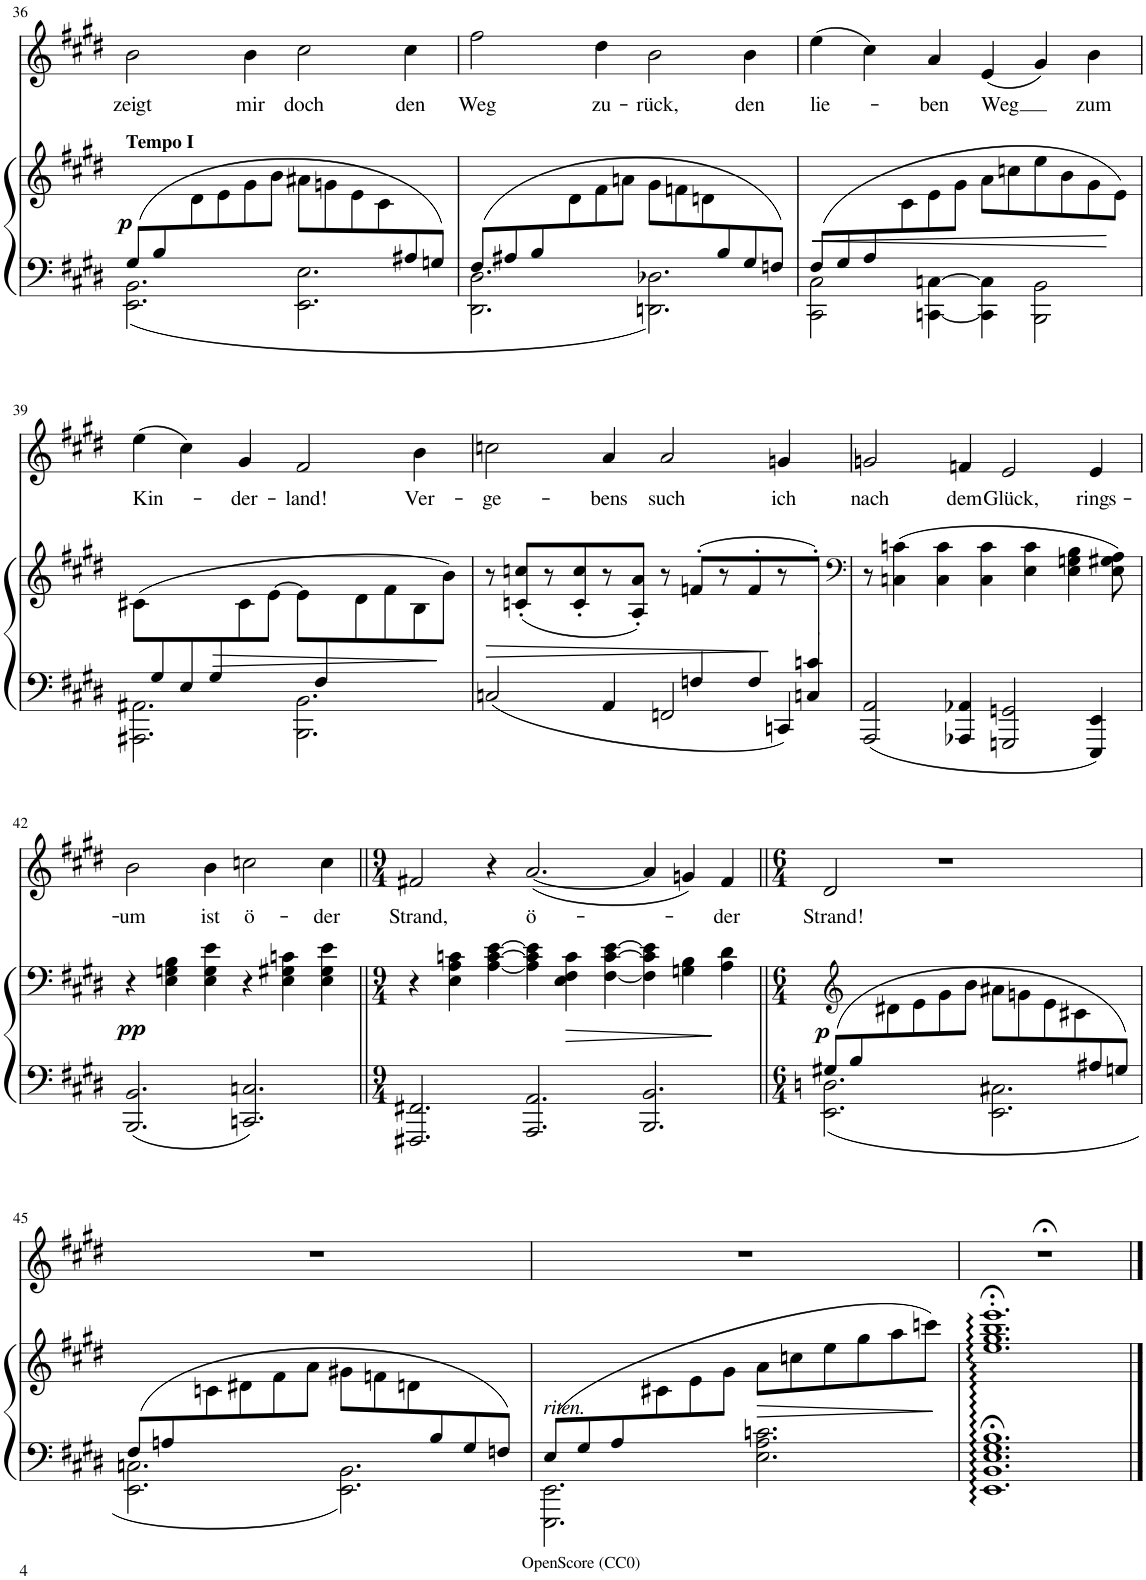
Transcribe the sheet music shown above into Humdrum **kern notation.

**kern	**kern	**dynam	**kern	**text
*part2	*part2	*part2	*part1	*part1
*staff3	*staff2	*staff2/3	*staff1	*staff1
*I"Pianoforte	*	*	*I"Singstimme Voice	*
*I'Pno	*	*	*	*
!!LO:PB:g=z
*clefF4	*clefG2	*	*clefG2	*
*k[f#c#g#d#]	*k[f#c#g#d#]	*	*k[f#c#g#d#]	*
*M6/4	*M6/4	*	*M6/4	*
=36	=36	=36	=36	=36
*^	*	*	*	*
!	!	!	!	!LO:TX:b:B:t=Tempo I	!
!	!	!	!LO:DY:b	!	!LO:LY:b
8G#/L	2.EE\ 2.BB\	4ryy	p	2b\	zeigt
8B/	.	.	.	.	.
1ryy	.	8d#\	.	.	.
.	.	8e\	.	.	.
!	!	!	!	!	!LO:LY:b
.	.	8g#\	.	4b\	mir
.	.	8b\J	.	.	.
!	!	!	!	!	!LO:LY:b
.	2.EE\ 2.E\	8a#X\L	.	2cc#\	doch
.	.	8gn\	.	.	.
.	.	8e\	.	.	.
.	.	8c#\	.	.	.
!	!	!	!	!	!LO:LY:b
8A#X/	.	4ryy	.	4cc#\	den
8Gn/J	.	.	.	.	.
=37	=37	=37	=37	=37	=37
!	!	!	!	!	!LO:LY:b
8F#/L	2.DD#\ 2.D#\	4.ryy	.	2ff#\	Weg
8A#X/	.	.	.	.	.
8B/	.	.	.	.	.
2.ryy	.	8d#\	.	.	.
!	!	!	!	!	!LO:LY:b
.	.	8f#\	.	4dd#\	zu-
.	.	8an\J	.	.	.
!	!	!	!	!	!LO:LY:b
.	2.DDn\ 2.D-X\	8g#\L	.	2b\	-rück,
.	.	8fn\	.	.	.
.	.	8dn\	.	.	.
8B/	.	4.ryy	.	.	.
!	!	!	!	!	!LO:LY:b
8G#/	.	.	.	4b\	den
8Fn/J	.	.	.	.	.
=38	=38	=38	=38	=38	=38
!	!	!	!LO:HP:b=2	!	!LO:LY:b
(8F#/L	2CC#\ 2C#\	4.ryy	<	(>4ee\	lie-
8G#/	.	.	.	.	.
8A/	.	.	.	4cc#\)	.
1ryy	.	8c#\	.	.	.
!	!	!	!	!	!LO:LY:b
.	[4CCn\ [>4Cn\	8e\	.	4a/	-ben
.	.	8g#\J	.	.	.
!	!	!	!	!	!LO:LY:b
.	4CC\] 4C\]	8a\L	.	(<4e/	Weg
.	.	8ccn\	.	.	.
.	2BBB\ 2BB\	8ee\	.	4g#/)	.
.	.	8b\	.	.	.
!	!	!	!	!	!LO:LY:b
.	.	8g#\	.	4b\	zum
8ryy	.	8e\J)	[	.	.
!!LO:LB:g=z
=39	=39	=39	=39	=39	=39
!	!	!	!	!	!LO:LY:b
8ryy	2.AAA#X\ 2.AA#X\	(8c#X\L	.	(>4ee\	Kin-
8G#/	.	4.ryy	.	.	.
8E/	.	.	.	4cc#\)	.
!	!	!	!LO:HP:b=2	!	!
8G#/	.	.	>	.	.
!	!	!	!	!	!LO:LY:b
4.ryy	.	8c#\	.	4g#/	-der-
.	.	[8e\J	.	.	.
!	!	!	!	!	!LO:LY:b
.	2.BBB\ 2.BB\	8e\L]	.	2f#/	-land!
8F#/	.	8ryy	.	.	.
2ryy	.	8d#\	.	.	.
.	.	8f#\	.	.	.
!	!	!	!	!	!LO:LY:b
.	.	8B\	.	4b\	Ver-
.	.	8b\J)	]	.	.
=40	=40	=40	=40	=40	=40
!	!	!	!LO:HP:b	!	!LO:LY:b
2Cn/	2..ryy	8r	>	2ccn\	-ge-
.	.	(<8cn/' 8ccn/'L	.	.	.
.	.	8r	.	.	.
.	.	8c/' 8cc/'	.	.	.
!	!	!	!	!	!LO:LY:b
4AA/	.	8r	.	4a/	-bens
.	.	8A/' 8a/'J)	.	.	.
!	!	!	!	!	!LO:LY:b
2FFn/	.	8r	.	2a/	such
.	8Fn/	(>8fn'>/L	.	.	.
.	8ryy	8r	.	.	.
.	8F/	8f'>/	.	.	.
!	!	!	!	!	!LO:LY:b
4CCn/	8ryy	8r	]	4gn/	ich
.	8Cn/ 8cn/	8Cn'>/J)	.	.	.
*v	*v	*	*	*	*
=41	=41	=41	=41	=41
*	*clefF4	*	*	*
*^	*	*	*	*
!	!	!	!	!	!LO:LY:b
*v	*v	*	*	*	*
2AAA/ 2AA/	8r	.	2gn/	nach
.	(4Cn\ 4cn\	.	.	.
.	4C\ 4c\	.	.	.
!	!	!	!	!LO:LY:b
4AAA-X/ 4AA-X/	.	.	4fn/	dem
.	4C\ 4c\	.	.	.
!	!	!	!	!LO:LY:b
2GGGn/ 2GGn/	.	.	2e/	Glück,
.	4E\ 4c\	.	.	.
.	4E\ 4Gn\ 4B\	.	.	.
!	!	!	!	!LO:LY:b
4EEE/ 4EE/	.	.	4e/	rings-
.	8E\ 8G#X\ 8A\)	.	.	.
!!LO:LB:g=z
=42	=42	=42	=42	=42
!	!	!LO:DY:b	!	!LO:LY:b
2.BBB/ 2.BB/	4r	pp	2b\	-um
.	4E\ 4Gn\ 4B\	.	.	.
!	!	!	!	!LO:LY:b
.	4E\ 4G\ 4e\	.	4b\	ist
!	!	!	!	!LO:LY:b
2.CCn/ 2.Cn/	4r	.	2ccn\	ö-
.	4E\ 4G#X\ 4cn\	.	.	.
!	!	!	!	!LO:LY:b
.	4E\ 4G#\ 4e\	.	4cc\	-der
=43||	=43||	=43||	=43||	=43||
*M9/4	*M9/4	*	*M9/4	*
!	!	!	!	!LO:LY:b
2.FFF#X/ 2.FF#X/	4r	.	2f#X/	Strand,
.	4E\ 4A\ 4cn\	.	.	.
.	[4A\ [4c\ [4e\	.	4r	.
!	!	!	!	!LO:LY:b
2.AAA/ 2.AA/	4A\] 4c\] 4e\]	.	(<[2.a/	ö-
!	!	!LO:HP:b	!	!
.	4E\ 4F#\ 4c\	>	.	.
.	[4F#\ [4c\ [4e\	.	.	.
2.BBB/ 2.BB/	4F#\] 4c\] 4e\]	.	4a/]	.
.	4Gn\ 4B\	.	4gn/)	.
!	!	!	!	!LO:LY:b
.	4A\ 4d#\	]	4f#/	-der
=44||	=44||	=44||	=44||	=44||
*	*clefG2	*	*	*
*M6/4	*M6/4	*	*M6/4	*
*^	*	*	*	*
!	!	!	!LO:DY:b	!	!LO:LY:b
8G#X/L	2.EE\ 2.Dn\	4ryy	p	2d#/	Strand!
8B/	.	.	.	.	.
1ryy	.	8d#X\	.	.	.
.	.	8e\	.	.	.
.	.	8g#\	.	1r	.
.	.	8b\J	.	.	.
.	2.EE\ 2.C#X\	8a#X\L	.	.	.
.	.	8gn\	.	.	.
.	.	8e\	.	.	.
.	.	8c#X\	.	.	.
8A#X/	.	4ryy	.	.	.
8Gn/J	.	.	.	.	.
!!LO:LB:g=z
=45	=45	=45	=45	=45	=45
8F#/L	2.EE\ 2.Cn\	4ryy	.	1.r	.
8An/	.	.	.	.	.
2..ryy	.	8cn\	.	.	.
.	.	8d#X\	.	.	.
.	.	8f#\	.	.	.
.	.	8a\J	.	.	.
.	2.EE\ 2.BB\	8g#X\L	.	.	.
.	.	8fn\	.	.	.
.	.	8dn\	.	.	.
8B/	.	4.ryy	.	.	.
8G#/	.	.	.	.	.
8Fn/J	.	.	.	.	.
=46	=46	=46	=46	=46	=46
!	!	!LO:TX:b:i:t=riten.	!	!	!
(8E/L	2.EEE\ 2.EE\	4.ryy	.	1.r	.
8G#/	.	.	.	.	.
8A/	.	.	.	.	.
1ryy	.	8c#X\	.	.	.
.	.	8e\	.	.	.
.	.	8g#\J	.	.	.
!	!	!	!LO:HP:b	!	!
.	2.E\ 2.A\ 2.cn\	8a\L	>	.	.
.	.	8ccn\	.	.	.
.	.	8ee\	.	.	.
.	.	8gg#\	.	.	.
.	.	8aa\	.	.	.
8ryy	.	8cccn\J)	]	.	.
*v	*v	*	*	*	*
=47	=47	=47	=47	=47
1.EE:;< 1.BB:;< 1.E:;< 1.G#:;< 1.B:;<	1.ee:;<' 1.gg#:;<' 1.bb:;<' 1.eee:;<'	.	1.r;<	.
==	==	==	==	==
*-	*-	*-	*-	*-
